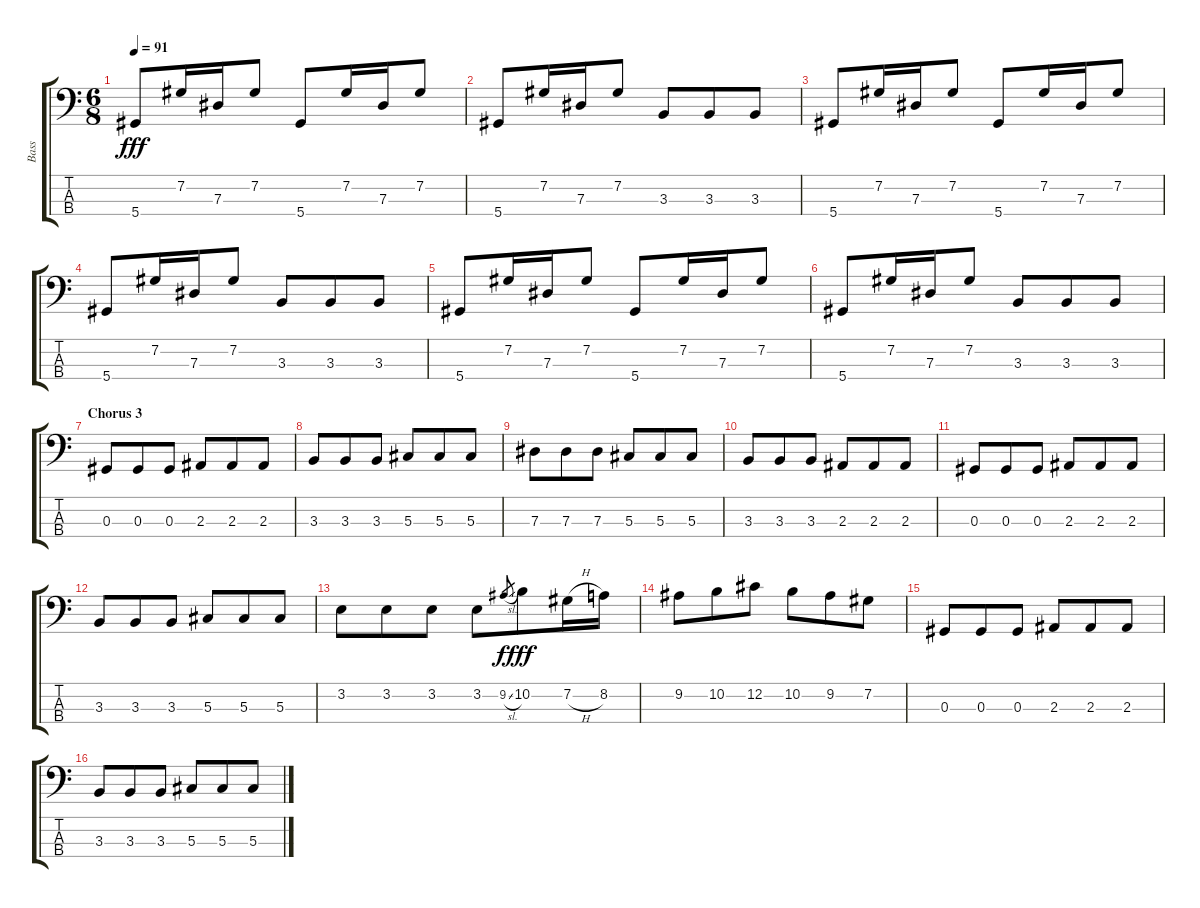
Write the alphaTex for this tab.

\track ("Bass" "Bass") {instrument electricbassfinger}
\staff {score tabs}
\tuning (Gb2 Db2 Ab1 Eb1) {hide}
\ts (6 8)
\tempo 91
\clef f4
\ks c
5.4.8{dy fff} 7.2.16 7.3.16 7.2.8 5.4.8 7.2.16 7.3.16 7.2.8 |
5.4.8 7.2.16 7.3.16 7.2.8 3.3.8 3.3.8 3.3.8 |
5.4.8 7.2.16 7.3.16 7.2.8 5.4.8 7.2.16 7.3.16 7.2.8 |
5.4.8 7.2.16 7.3.16 7.2.8 3.3.8 3.3.8 3.3.8 |
5.4.8 7.2.16 7.3.16 7.2.8 5.4.8 7.2.16 7.3.16 7.2.8 |
5.4.8 7.2.16 7.3.16 7.2.8 3.3.8 3.3.8 3.3.8 |
\section ("" "Chorus 3")
0.3.8 0.3.8 0.3.8 2.3.8 2.3.8 2.3.8 |
3.3.8 3.3.8 3.3.8 5.3.8 5.3.8 5.3.8 |
7.3.8 7.3.8 7.3.8 5.3.8 5.3.8 5.3.8 |
3.3.8 3.3.8 3.3.8 2.3.8 2.3.8 2.3.8 |
0.3.8 0.3.8 0.3.8 2.3.8 2.3.8 2.3.8 |
3.3.8 3.3.8 3.3.8 5.3.8 5.3.8 5.3.8 |
3.2.8 3.2.8 3.2.8 3.2.8 9.2{sl}.8{gr dy f} 10.2.8{dy fff} 7.2{h}.16 8.2.16 |
9.2.8 10.2.8 12.2.8 10.2.8 9.2.8 7.2.8 |
0.3.8 0.3.8 0.3.8 2.3.8 2.3.8 2.3.8 |
3.3.8 3.3.8 3.3.8 5.3.8 5.3.8 5.3.8
